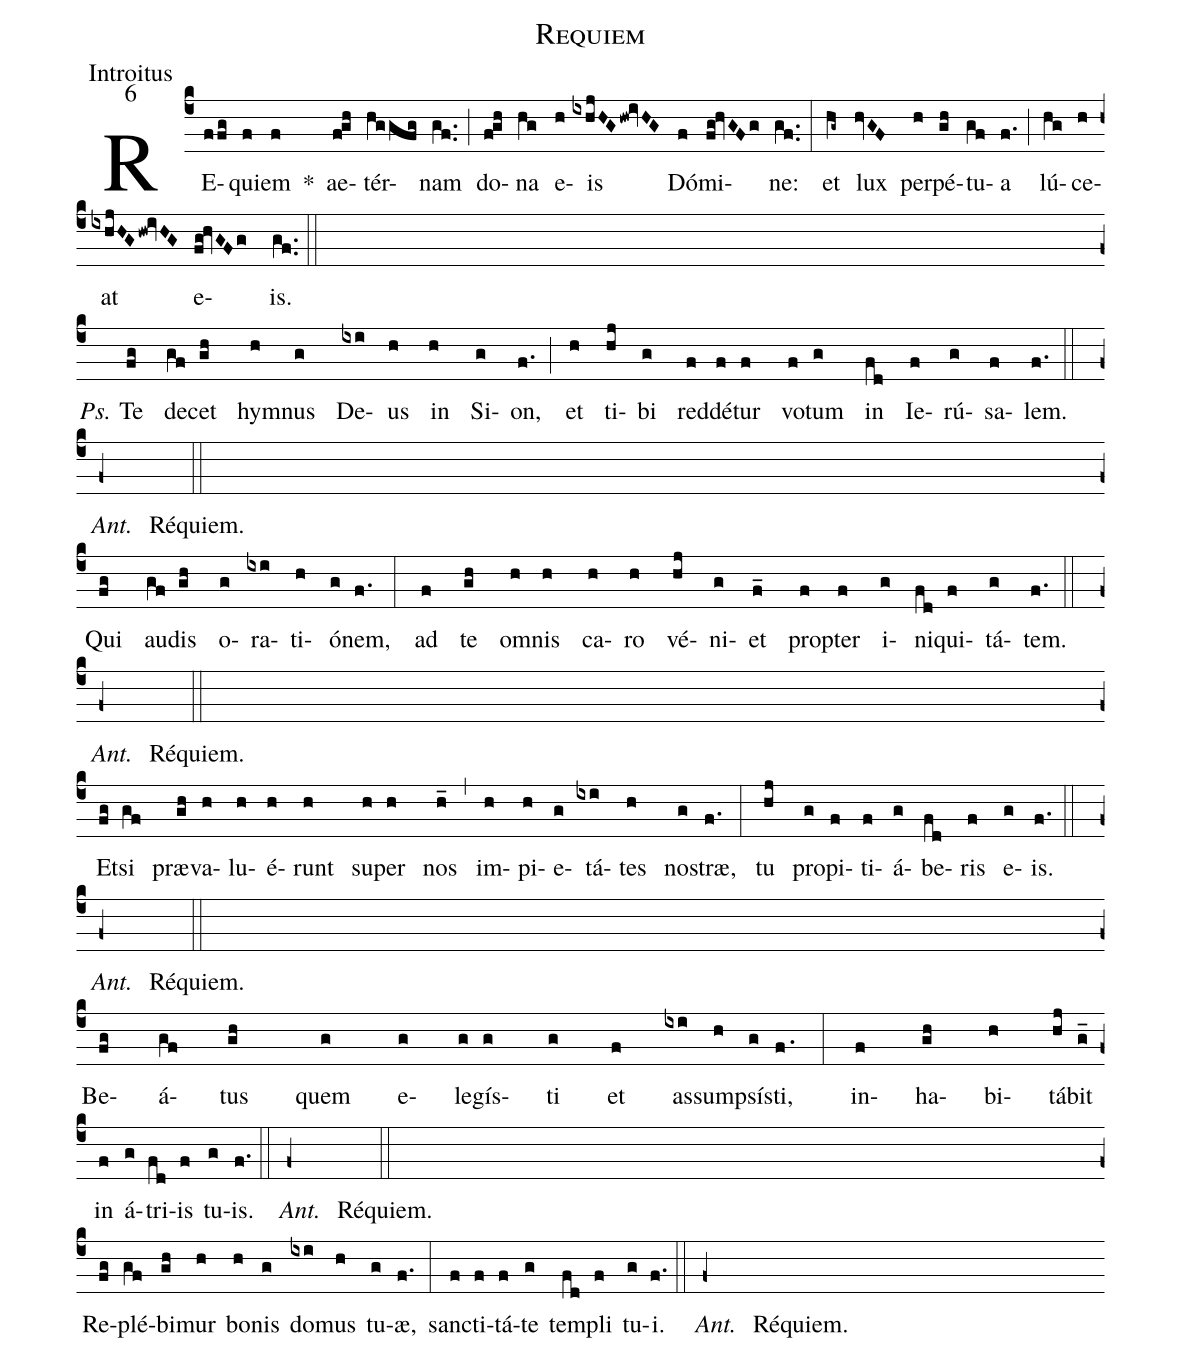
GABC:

name:Requiem;
office-part:Introitus;
mode:6;
%%
%(c4) RE(ffg|vi-pehh)q{u}i(f|ta){em}(f|ta) *() ae(f!gh|sa-)tér(hggfg|//cl!pr/vi-)nam(gf..|/cl-) (;)
%{do}(f!gh|sa-){na}(hg|/cl) e(h|vi)is(ixhjHG|/////peShhsut2|hw!ivHG|ql-hhsu2) {Dó}(f|ta){mi}(fg!hvGFg|/vihhpp2su2/vi){ne:}(gf..|/cl-) (:)
%{et}(hg~|cl~) {l}ux(hvGF|//to) per(h|pe>){pé}(gh|```vi-qlhi){tu}(gf|pe-1su2vi-)a(f.|///cl-) (;)
%lú(hg|peSsu2){ce}(h|/sa-hh){at}(ixhjHGhw!ivHG|////////clhhql-hhsu2) e(fg!hvGFg!////|/vi-hhpp2su2/vi){is}.(gf..|/cl-) (::Z)

(c4) RE(ffg)q{u}i(f){em}(f) *() ae(f!gh)tér(hggfg)nam(gf..) (;)
{do}(f!gh){na}(hg) e(h)is(ixhjHGhw!ivHG) {Dó}(f){mi}(fg!hvGFg){ne:}(gf..) (:)
{et}(hg~) {l}ux(hvGF) per(h){pé}(gh){tu}(gf)a(f.) (;)
lú(hg){ce}(h){at}(ixhjHGhw!ivHG) e(fg!hvGFg!////){is}.(gf..) (::Z)

<i>Ps.</i> {Te}(fg) {de}(gf)cet(gh) hym(h)nus(g) De(ixi)us(h) in(h) {Si}(g){on},(f.) (;)
{et}(h) {ti}(hj){bi}(g) red(f){dé}(f)tur(f) {vo}(f)tum(g) {in}(fd) {Ie}(f){rú}(g){sa}(f)lem.(f.) (::) <i>Ant.</i> (f+) Réquiem.{}(::Z)

{Qui}(fg) au(gf)dis(gh) o(g)ra(ixi)ti(h)ó(g)nem,(f.) (:)
{ad}(f) {te}(gh) {om}(h)nis(h) {ca}(h){ro}(h) {vé}(hj){ni}(g){et}(f_) p{r}o(f)p{te}r(f) i(g){ni}(fd)q{u}i(f){tá}(g)tem.(f.) (::) <i>Ant.</i> (f+) Réquiem.{}(::Z)

Et(fg)si(gf) præ(gh)va(h)lu(h)é(h)runt(h) su(h)per(h) nos(h_) (,) {im}(h){pi}(h)e(g){tá}(ixi)tes(h) no(g)st{r}æ,(f.) (:)
tu(hj) {pro}(g){pi}(f){ti}(f)á(g){be}(fd)ris(f) e(g){is}.(f.) (::) <i>Ant.</i> (f+) Réquiem.{}(::Z)

Be(fg)á(gf)tus(gh) quem(g) e(g){le}(g)gís(g){ti}(g) {et}(f) {as}(ixi)s{um}(h){psís}(g){ti},(f.) (:)
{in}(f){ha}(gh){bi}(h){tá}(hj)bit(g_z) {in}(f) á(g)t{r}i(fd){is}(f) {tu}(g){is}.(f.) (::) <i>Ant.</i> (f+) Réquiem.{}(::Z)

Re(fg){plé}(gf){bi}(gh)mur(h)  {bo}(h)nis(g) do(ixi)mus(h) {tu}(g)æ,(f.) (:)
sa{n}(f)c{ti}(f){tá}(f){te}(g) t{em}(fd){pli}(f) {tu}(g)i.(f.) (::) <i>Ant.</i> (f+) Réquiem.{}()
